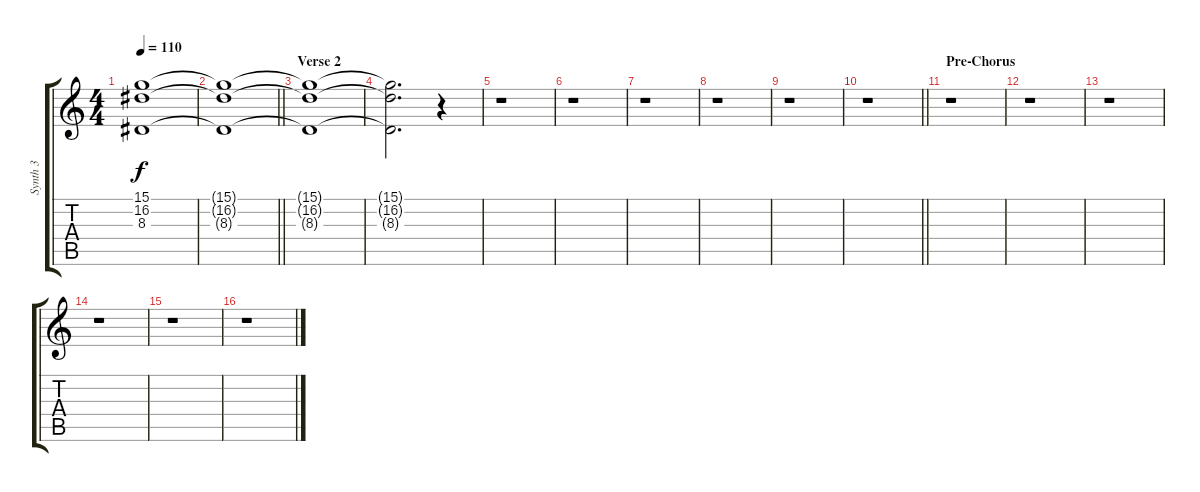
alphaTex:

\track ("Synth 3" "Synth 3") {instrument synthstrings1}
\staff {score tabs}
\tuning (E4 B3 G3 D3 A2 E2) {hide}
\ts (4 4)
\tempo 110
\clef g2
\ks c
(15.1{t} 16.2{t} 8.3{t}).1{dy f} |
\barLineRight lightlight
(15.1{t} 16.2{t} 8.3{t}).1 |
\section ("" "Verse 2")
(15.1{t} 16.2{t} 8.3{t}).1{volume 0} |
(15.1{t} 16.2{t} 8.3{t}).2{d} r.4 |
r.1 |
r.1 |
r.1 |
r.1 |
r.1 |
\barLineRight lightlight
r.1 |
\section ("" "Pre-Chorus")
r.1 |
r.1 |
r.1 |
r.1 |
r.1 |
r.1
